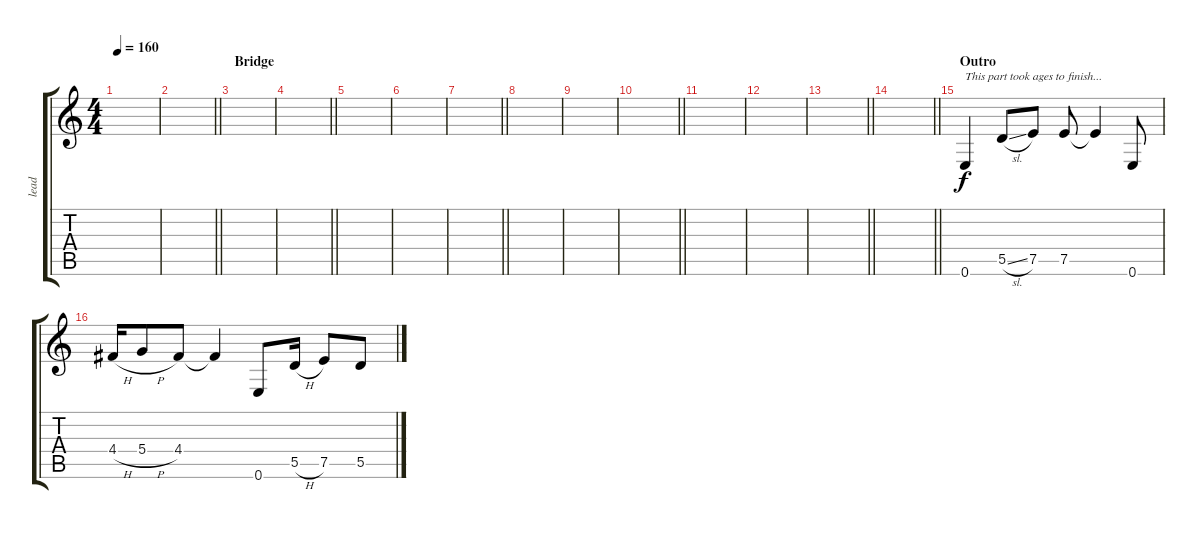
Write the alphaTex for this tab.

\track ("lead" "lead") {instrument distortionguitar}
\staff {score tabs}
\tuning (E4 B3 G3 D3 A2 E2) {hide}
\ts (4 4)
\tempo 160
\clef g2
\ks c
|
\barLineRight lightlight
|
\section ("" "Bridge")
|
\barLineRight lightlight
|
|
|
\barLineRight lightlight
|
|
|
\barLineRight lightlight
|
|
|
\barLineRight lightlight
|
\barLineRight lightlight
|
\section ("" "Outro")
0.6.4{txt "This part took ages to finish..." volume 16} 5.5{sl}.8 7.5.8 7.5.8 7.5{t}.4 0.6.8 |
4.4{h}.16 5.4{h}.8 4.4.8 4.4{t}.4 0.6.8 5.5{h}.16 7.5.8 5.5.8
